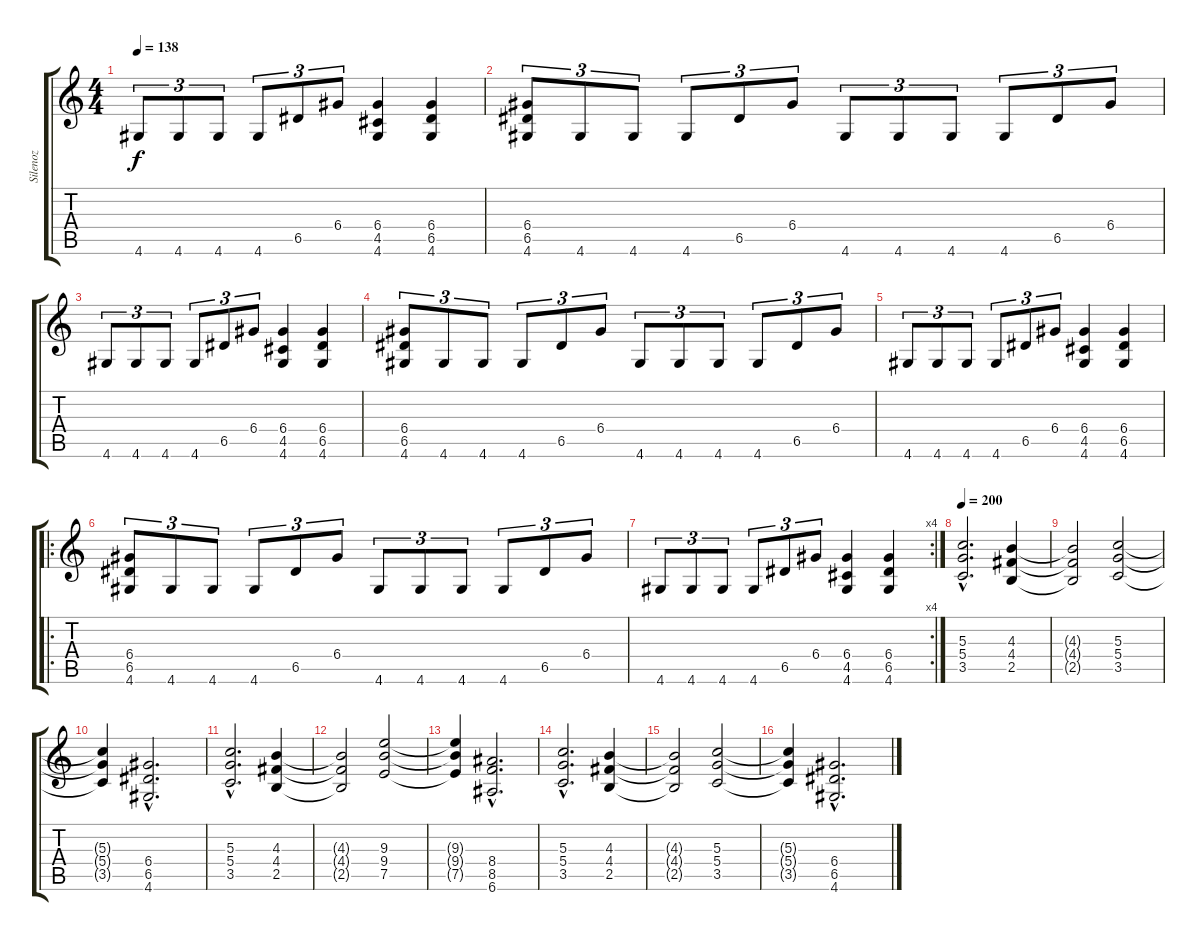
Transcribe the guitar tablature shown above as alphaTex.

\track ("Silenoz" "Silenoz") {instrument distortionguitar}
\staff {score tabs}
\tuning (E4 B3 G3 D3 A2 E2) {hide}
\ts (4 4)
\tempo 138
\clef g2
\ks c
4.6.8{tu (3 2) dy f} 4.6.8{tu (3 2)} 4.6.8{tu (3 2)} 4.6.8{tu (3 2)} 6.5.8{tu (3 2)} 6.4.8{tu (3 2)} (6.4 4.5 4.6).4 (6.4 6.5 4.6).4 |
(6.4 6.5 4.6).8{tu (3 2)} 4.6.8{tu (3 2)} 4.6.8{tu (3 2)} 4.6.8{tu (3 2)} 6.5.8{tu (3 2)} 6.4.8{tu (3 2)} 4.6.8{tu (3 2)} 4.6.8{tu (3 2)} 4.6.8{tu (3 2)} 4.6.8{tu (3 2)} 6.5.8{tu (3 2)} 6.4.8{tu (3 2)} |
4.6.8{tu (3 2)} 4.6.8{tu (3 2)} 4.6.8{tu (3 2)} 4.6.8{tu (3 2)} 6.5.8{tu (3 2)} 6.4.8{tu (3 2)} (6.4 4.5 4.6).4 (6.4 6.5 4.6).4 |
(6.4 6.5 4.6).8{tu (3 2)} 4.6.8{tu (3 2)} 4.6.8{tu (3 2)} 4.6.8{tu (3 2)} 6.5.8{tu (3 2)} 6.4.8{tu (3 2)} 4.6.8{tu (3 2)} 4.6.8{tu (3 2)} 4.6.8{tu (3 2)} 4.6.8{tu (3 2)} 6.5.8{tu (3 2)} 6.4.8{tu (3 2)} |
4.6.8{tu (3 2)} 4.6.8{tu (3 2)} 4.6.8{tu (3 2)} 4.6.8{tu (3 2)} 6.5.8{tu (3 2)} 6.4.8{tu (3 2)} (6.4 4.5 4.6).4 (6.4 6.5 4.6).4 |
\ro
(6.4 6.5 4.6).8{tu (3 2)} 4.6.8{tu (3 2)} 4.6.8{tu (3 2)} 4.6.8{tu (3 2)} 6.5.8{tu (3 2)} 6.4.8{tu (3 2)} 4.6.8{tu (3 2)} 4.6.8{tu (3 2)} 4.6.8{tu (3 2)} 4.6.8{tu (3 2)} 6.5.8{tu (3 2)} 6.4.8{tu (3 2)} |
\rc 4
4.6.8{tu (3 2)} 4.6.8{tu (3 2)} 4.6.8{tu (3 2)} 4.6.8{tu (3 2)} 6.5.8{tu (3 2)} 6.4.8{tu (3 2)} (6.4 4.5 4.6).4 (6.4 6.5 4.6).4 |
\tempo 200
(5.3{hac} 5.4{hac} 3.5{hac}).2{d} (4.3 4.4 2.5).4 |
(4.3{t} 4.4{t} 2.5{t}).2 (5.3 5.4 3.5).2 |
(5.3{t} 5.4{t} 3.5{t}).4 (6.4{hac} 6.5{hac} 4.6{hac}).2{d} |
(5.3{hac} 5.4{hac} 3.5{hac}).2{d} (4.3 4.4 2.5).4 |
(4.3{t} 4.4{t} 2.5{t}).2 (9.3 9.4 7.5).2 |
(9.3{t} 9.4{t} 7.5{t}).4 (8.4{hac} 8.5{hac} 6.6{hac}).2{d} |
(5.3{hac} 5.4{hac} 3.5{hac}).2{d} (4.3 4.4 2.5).4 |
(4.3{t} 4.4{t} 2.5{t}).2 (5.3 5.4 3.5).2 |
(5.3{t} 5.4{t} 3.5{t}).4 (6.4{hac} 6.5{hac} 4.6{hac}).2{d}
